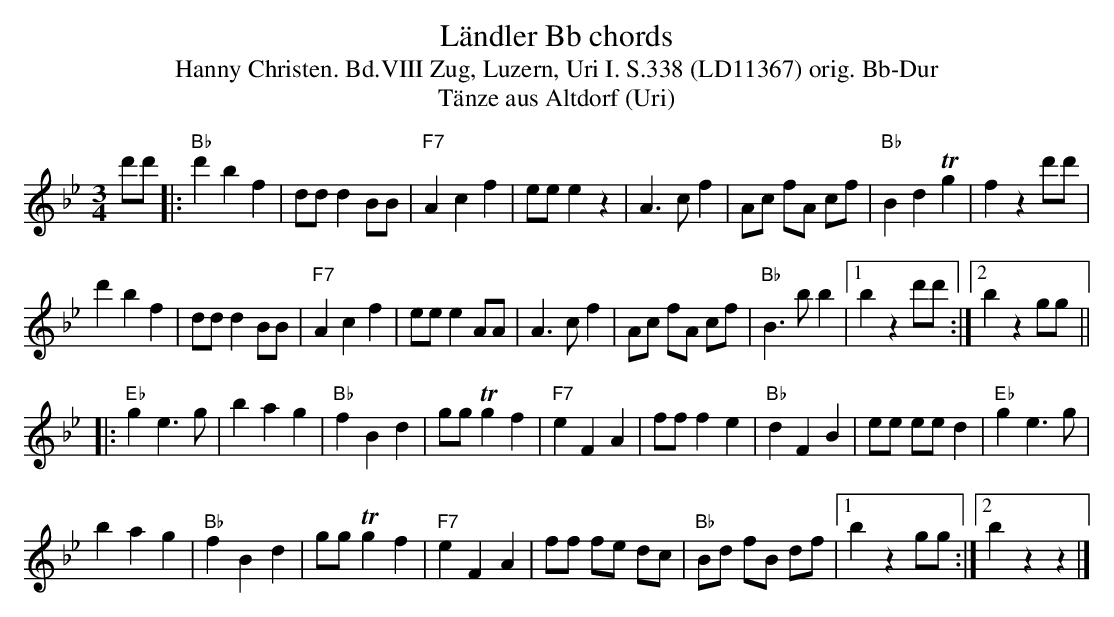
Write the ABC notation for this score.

X:1
T: L\"andler Bb chords
T:Hanny Christen. Bd.VIII Zug, Luzern, Uri I. S.338 (LD11367) orig. Bb-Dur
T: T\"anze aus Altdorf (Uri)
M:3/4
L:1/8
K:Bb %%MIDI gchordon
d'd' |: "Bb"d'2b2f2 | dd d2BB | "F7"A2c2f2 | eee2z2 | A3cf2 | Ac fA cf | "Bb"B2d2Tg2 | f2 z2d'd' |
d'2b2f2 | dd d2BB | "F7"A2c2f2 | eee2 AA | A3cf2 | Ac fA cf | "Bb"B3bb2 |1 b2z2d'd' :|2 b2z2gg ||
|: "Eb"g2e3g | b2a2g2 | "Bb"f2B2d2 | gg Tg2f2 | "F7"e2F2A2 | fff2e2 | "Bb"d2F2B2 | ee ee d2 | "Eb"g2e3g |
b2a2g2 | "Bb"f2B2d2 | gg Tg2f2 | "F7"e2F2A2 | ff fe dc | "Bb"Bd fB df |1 b2z2gg :|2 b2z2z2 |]
